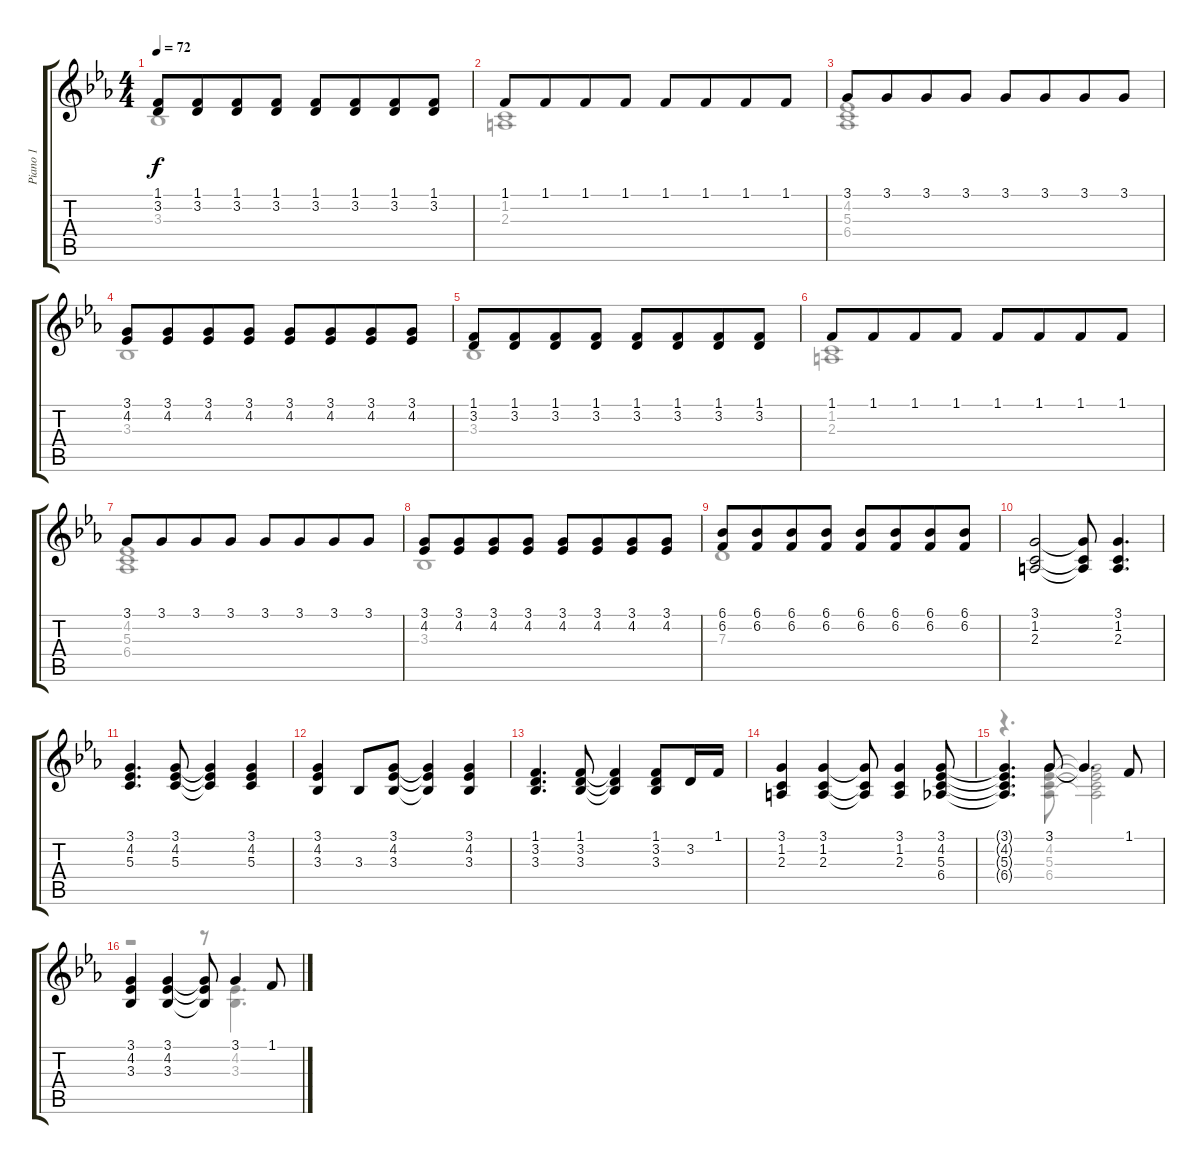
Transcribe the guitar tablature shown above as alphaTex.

\track ("Piano 1" "Piano 1") {instrument acousticgrandpiano}
\staff {score tabs}
\tuning (E4 B3 G3 D3 A2 E2) {hide}
\voice
\ts (4 4)
\tempo 72
\clef g2
\ks eb
(1.1 3.2).8{dy f} (1.1 3.2).8{beam merge} (1.1 3.2).8 (1.1 3.2).8{beam split} (1.1 3.2).8 (1.1 3.2).8{beam merge} (1.1 3.2).8 (1.1 3.2).8 |
1.1.8 1.1.8{beam merge} 1.1.8 1.1.8 1.1.8 1.1.8{beam merge} 1.1.8 1.1.8 |
3.1.8 3.1.8{beam merge} 3.1.8 3.1.8{beam split} 3.1.8 3.1.8{beam merge} 3.1.8 3.1.8 |
(3.1 4.2).8 (3.1 4.2).8{beam merge} (3.1 4.2).8 (3.1 4.2).8{beam split} (3.1 4.2).8 (3.1 4.2).8{beam merge} (3.1 4.2).8 (3.1 4.2).8 |
(1.1 3.2).8 (1.1 3.2).8{beam merge} (1.1 3.2).8 (1.1 3.2).8{beam split} (1.1 3.2).8 (1.1 3.2).8{beam merge} (1.1 3.2).8 (1.1 3.2).8 |
1.1.8 1.1.8{beam merge} 1.1.8 1.1.8 1.1.8 1.1.8{beam merge} 1.1.8 1.1.8 |
3.1.8 3.1.8{beam merge} 3.1.8 3.1.8{beam split} 3.1.8 3.1.8{beam merge} 3.1.8 3.1.8 |
(3.1 4.2).8 (3.1 4.2).8{beam merge} (3.1 4.2).8 (3.1 4.2).8{beam split} (3.1 4.2).8 (3.1 4.2).8{beam merge} (3.1 4.2).8 (3.1 4.2).8 |
(6.1 6.2).8 (6.1 6.2).8{beam merge} (6.1 6.2).8 (6.1 6.2).8{beam split} (6.1 6.2).8 (6.1 6.2).8{beam merge} (6.1 6.2).8 (6.1 6.2).8 |
(3.1 1.2 2.3).2 (3.1{t} 1.2{t} 2.3{t}).8 (3.1 1.2 2.3).4{d} |
(3.1 4.2 5.3).4{d} (3.1 4.2 5.3).8 (3.1{t} 4.2{t} 5.3{t}).4 (3.1 4.2 5.3).4 |
(3.1 4.2 3.3).4 3.3.8 (3.1 4.2 3.3).8 (3.1{t} 4.2{t} 3.3{t}).4 (3.1 4.2 3.3).4 |
(1.1 3.2 3.3).4{d} (1.1 3.2 3.3).8 (1.1{t} 3.2{t} 3.3{t}).4 (1.1 3.2 3.3).8 3.2.16 1.1.16 |
(3.1 1.2 2.3).4 (3.1 1.2 2.3).4 (3.1{t} 1.2{t} 2.3{t}).8 (3.1 1.2 2.3).4 (3.1 4.2 5.3 6.4).8 |
(3.1{t} 4.2{t} 5.3{t} 6.4{t}).4{d} 3.1.8 3.1{t}.4{d} 1.1.8 |
(3.1 4.2 3.3).4 (3.1 4.2 3.3).4 (3.1{t} 4.2{t} 3.3{t}).8 3.1.4 1.1.8
\voice
\clef g2
\ottava regular
\simile none
\ks eb
3.3.1{dy f} |
(1.2 2.3).1 |
(4.2 5.3 6.4).1 |
3.3.1 |
3.3.1 |
(1.2 2.3).1 |
(4.2 5.3 6.4).1 |
3.3.1 |
7.3.1 |
|
|
|
|
|
r.4{d} (3.1 4.2 5.3 6.4).8 (3.1{t} 4.2{t} 5.3{t} 6.4{t}).2 |
r.2 r.8 (4.2 3.3).4{d}
